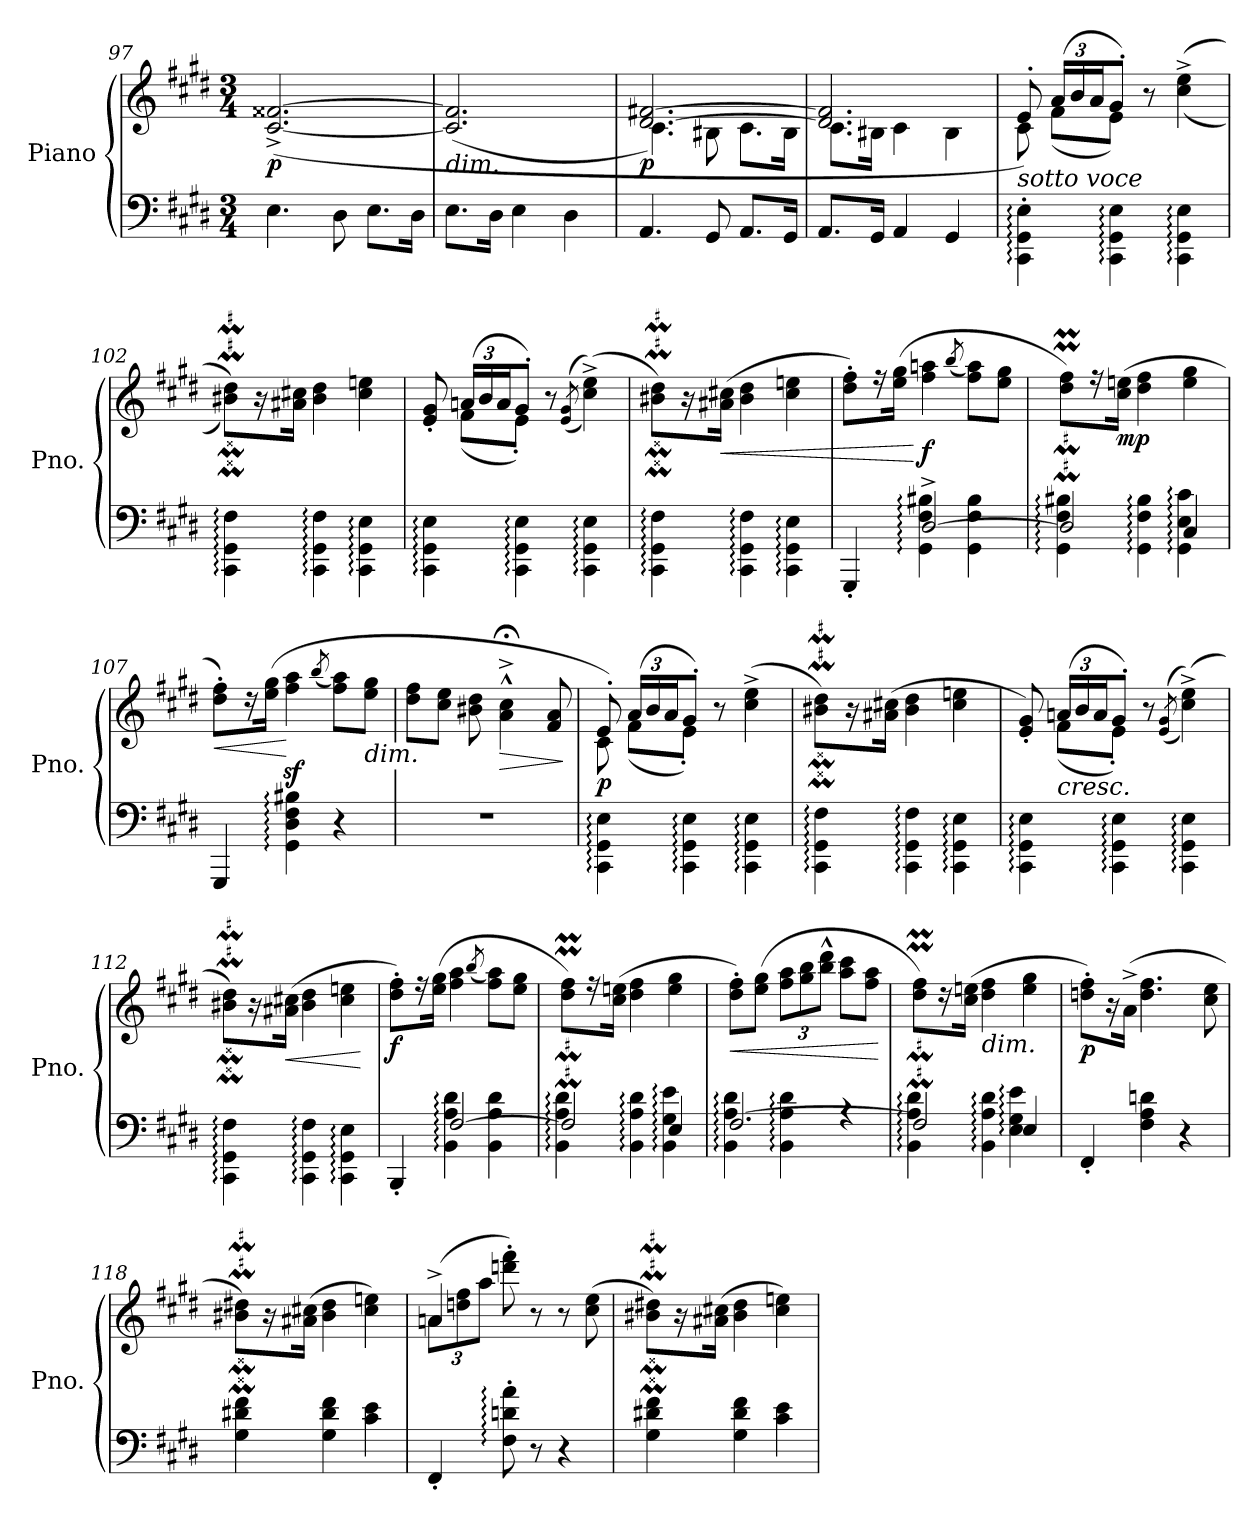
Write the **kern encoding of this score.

**kern	**kern	**dynam
*part1	*part1	*part1
*staff2	*staff1	*staff1/2
*I"Piano	*	*
*I'Pno.	*	*
!!LO:LB:g=z
*clefF4	*clefG2	*
*k[f#c#g#d#]	*k[f#c#g#d#]	*
*M3/4	*M3/4	*
=97	=97	=97
!	!	!LO:DY:b
4.E\	(>[2.c#/^ [2.f##X/^	p
8D#\	.	.
8.E\L	.	.
16D#\Jk	.	.
=98	=98	=98
!	!LO:TX:b:i:t=dim.	!
8.E\L	(<2.c#/] 2.f##/]	.
16D#\Jk	.	.
4E\	.	.
4D#\	.	.
=99	=99	=99
*	*^	*
!	!	!	!LO:DY:b
4.AA/	[2.d#/ [2.f#X/	4.c#\)	p
8GG#/	.	8B#X\	.
8.AA/L	.	8.c#\L	.
16GG#/Jk	.	16B#\Jk	.
=100	=100	=100	=100
8.AA/L	2.d#/] 2.f#/]	8.c#\L	.
16GG#/Jk	.	16B#X\Jk	.
4AA/	.	4c#\	.
4GG#/	.	4B#\	.
=101	=101	=101	=101
!	!LO:TX:b:i:t=sotto voce	!	!
4CC#\:' 4GG#\:' 4E\:'	8e'/)	8c#\	.
*	*Xbrackettup	*	*
.	(>24a/LL	(<8f#\L	.
.	24b/	.	.
.	24a/J	.	.
4CC#\: 4GG#\: 4E\:	8g#'/J)	8e\J)	.
.	8r	4.ryy	.
4CC#\: 4GG#\: 4E\:	(>(>4cc#\^ 4ee\^	.	.
*	*v	*v	*
=102	=102	=102
4CC#\: 4GG#\: 4F#\:	8b#X\M 8dd#\ML))	.
.	16r	.
.	16a#X\ 16cc#\Jk	.
4CC#\: 4GG#\: 4F#\:	4b#\ 4dd#\	.
4CC#\: 4GG#\: 4E\:	4cc#\ 4ee\	.
!!LO:LB:g=z
=103	=103	=103
*	*^	*
4CC#\: 4GG#\: 4E\:	8e/' 8g#/'	8ryy	.
.	(>24an/LL	(<8f#\L	.
.	24b/	.	.
.	24a/J	.	.
4CC#\: 4GG#\: 4E\:	8g#'/J)	8e'\J)	.
.	8r	4.ryy	.
.	(<(>8qe/ 8qg#/	.	.
4CC#\: 4GG#\: 4E\:	(>4cc#\^ 4ee\^))	.	.
*	*v	*v	*
=104	=104	=104
4CC#\: 4GG#\: 4F#\:	8b#X\M 8dd#\ML)	.
.	16r	.
!	!	!LO:HP:b
.	(>16a#X\ 16cc#\Jk	<
4CC#\: 4GG#\: 4F#\:	4b#\ 4dd#\	.
4CC#\: 4GG#\: 4E\:	4cc#\ 4ee\	.
=105	=105	=105
*^	*	*
4ryy	4GGG#'/	8dd#\' 8ff#\'L)	.
.	.	16rff	.
.	.	(>16ee\ 16gg#\Jk	.
!	!	!	!LO:DY:n=1:b
[2D#^/	4GG#\: 4F#\: 4B#X\:	4ff#\ 4aan\	[ f
.	.	(<8qbb/	.
.	4GG#\ 4F#\ 4B#\	8ff#\ 8aa\L)	.
.	.	8ee\ 8gg#\J	.
=106	=106	=106	=106
2D#/]	4GG#\: 4F#\: 4B#X\:	8dd#\M 8ff#\ML)	.
.	.	16rff	.
!	!	!	!LO:DY:b
.	.	(>16cc#\ 16ee\Jk	mp
.	4GG#\: 4F#\: 4B#\:	4dd#\ 4ff#\	.
4C#/	4GG#\: 4E\: 4c#\:	4ee\ 4gg#\	.
=107	=107	=107	=107
!	!	!	!LO:HP:b
*v	*v	*	*
4GGG#/	8dd#\' 8ff#\'L)	<
.	16rdd	.
.	(>16ee\ 16gg#\Jk	.
4GG#\: 4D#\: 4F#\: 4B#X\:	4ff#\z< 4aa\z<	[
.	(<8qbb/	.
4r	8ff#\ 8aa\L)	.
!	!LO:TX:b:i:t=dim.	!
.	8ee\ 8gg#\J	.
!!LO:LB:g=z
=108	=108	=108
2.r	8dd#\ 8ff#\L	.
.	8cc#\ 8ee\J	.
.	8b#X\ 8dd#\	.
!	!	!LO:HP:b
.	4a\;<^^^ 4cc#\;<^^^	>
.	8f#/ 8a/	.
.	.	]
=109	=109	=109
*	*^	*
!	!	!	!LO:DY:b
4CC#\: 4GG#\: 4E\:	8e'/)	8c#\	p
.	(>24a/LL	(<8f#\L	.
.	24b/	.	.
.	24a/J	.	.
4CC#\: 4GG#\: 4E\:	8g#'/J)	8e'\J)	.
.	8r	4.ryy	.
4CC#\: 4GG#\: 4E\:	(>4cc#\^ 4ee\^	.	.
*	*v	*v	*
=110	=110	=110
4CC#\: 4GG#\: 4F#\:	8b#X\M 8dd#\ML)	.
.	16r	.
.	(>16a#X\ 16cc#\Jk	.
4CC#\: 4GG#\: 4F#\:	4b#\ 4dd#\	.
4CC#\: 4GG#\: 4E\:	4cc#\ 4ee\	.
=111	=111	=111
*	*^	*
4CC#\: 4GG#\: 4E\:	8e/' 8g#/')	8ryy	.
!	!LO:TX:b:i:t=cresc.	!	!
.	(>24an/LL	(<8f#\L	.
.	24b/	.	.
.	24a/J	.	.
4CC#\: 4GG#\: 4E\:	8g#'/J)	8e'\J)	.
.	8r	4.ryy	.
.	(<(>8qe/ 8qg#/	.	.
4CC#\: 4GG#\: 4E\:	(>4cc#\^ 4ee\^))	.	.
*	*v	*v	*
=112	=112	=112
4CC#\: 4GG#\: 4F#\:	8b#X\M 8dd#\ML)	.
.	16r	.
!	!	!LO:HP:b
.	(>16a#X\ 16cc#\Jk	<
4CC#\: 4GG#\: 4F#\:	4b#\ 4dd#\	.
4CC#\: 4GG#\: 4E\:	4cc#\ 4ee\	.
.	.	[
!!LO:PB:g=z
=113	=113	=113
*^	*	*
!	!	!	!LO:DY:b
4ryy	4BBB'/	8dd#\' 8ff#\'L)	f
.	.	16rff	.
.	.	(>16ee\ 16gg#\Jk	.
[2F#/	4BB\: 4A\: 4d#\:	4ff#\ 4aa\	.
.	.	(<8qbb/	.
.	4BB\ 4A\ 4d#\	8ff#\ 8aa\L)	.
.	.	8ee\ 8gg#\J	.
=114	=114	=114	=114
2F#/]	4BB\: 4A\: 4d#\:	8dd#\M 8ff#\ML)	.
.	.	16rff	.
.	.	(>16cc#\ 16ee\Jk	.
.	4BB\: 4A\: 4d#\:	4dd#\ 4ff#\	.
4E/	4BB\: 4G#\: 4e\:	4ee\ 4gg#\	.
=115	=115	=115	=115
!	!	!	!LO:HP:b
[2.F#/	4BB\: 4A\: 4d#\:	8dd#\' 8ff#\'L)	<
.	.	(>8ee\ 8gg#\J	.
.	4BB\: 4A\: 4d#\:	12ff#\ 12aa\L	.
.	.	12gg#\ 12bb\	.
.	.	12bb\^^ 12ddd#\^^J	.
.	4rA	8aa\ 8ccc#\L	.
.	.	8ff#\ 8aa\J	.
*v	*v	*	*
.	.	[
=116	=116	=116
*^	*	*
2F#/]	4BB\: 4A\: 4d#\:	8dd#\M 8ff#\ML)	.
.	.	16rdd	.
.	.	(>16cc#\ 16ee\Jk	.
!	!	!LO:TX:b:i:t=dim.	!
.	4BB\: 4A\: 4d#\:	4dd#\ 4ff#\	.
4E/	4E\: 4G#\: 4e\:	4ee\ 4gg#\	.
=117	=117	=117	=117
!	!	!	!LO:DY:b
*v	*v	*	*
4FF#'/	8ddn\' 8ff#\'L)	p
.	16r	.
.	(>16a^\Jk	.
4F#\ 4A\ 4dn\	4.dd\ 4.ff#\	.
4r	.	.
.	8cc#\ 8ee\	.
!!LO:LB:g=z
=118	=118	=118
4G#\ 4d#X\ 4f#\	8b#X\M 8dd#X\ML)	.
.	16r	.
.	(>16a#X\ 16cc#\Jk	.
4G#\ 4d#\ 4f#\	4b#\ 4dd#\	.
4c#\ 4e\	4cc#\ 4ee\)	.
=119	=119	=119
*	*^	*
4FF#'/	(>4an^/	12a\L	.
.	.	12ddn!\ 12ff#!\	.
.	.	12aa!\J	.
8F#\:' 8dn\:' 8a\:'	8reyy	8dddn\' 8fff#\')	.
8r	8r	4.ryy	.
4r	8r	.	.
.	(>8cc#\ 8ee\	.	.
*	*v	*v	*
=120	=120	=120
4G#\ 4d#X\ 4f#\	8b#X\M 8dd#X\ML)	.
.	16r	.
.	(>16a#X\ 16cc#\Jk	.
4G#\ 4d#\ 4f#\	4b#\ 4dd#\	.
4c#\ 4e\	4cc#\ 4ee\)	.
=	=	=
*-	*-	*-
